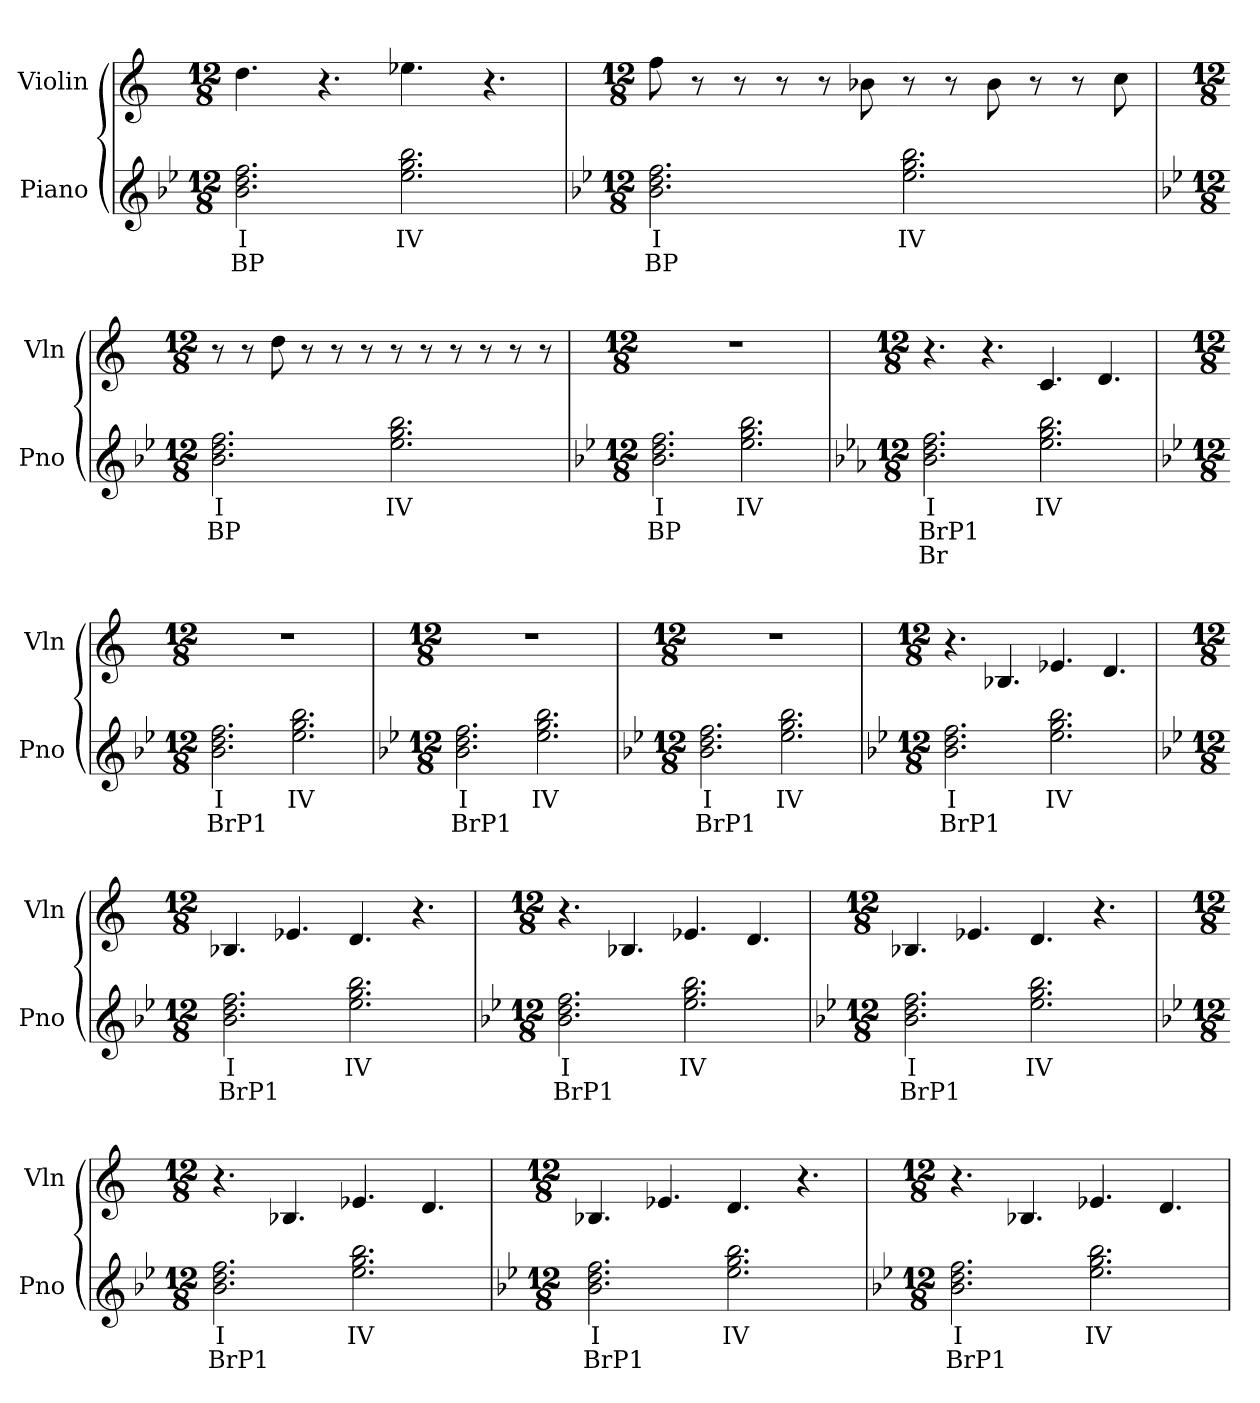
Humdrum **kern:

**kern	**text	**text	**text	**kern
*part2	*part2	*part2	*part2	*part1
*staff2	*staff2	*staff2	*staff2	*staff1
*I"Piano	*	*	*	*I"Violin
*I'Pno	*	*	*	*I'Vln
*k[b-e-]	*	*	*	*
*B-:	*	*	*	*
*M12/8	*	*	*	*M12/8
=	=	=	=	=
2.b- 2.dd 2.ff	I	BP	.	4.dd
.	.	.	.	4.r
2.ee- 2.gg 2.bb-	IV	.	.	4.ee-X
.	.	.	.	4.r
=	=	=	=	=
*k[b-e-]	*	*	*	*
*B-:	*	*	*	*
*M12/8	*	*	*	*M12/8
2.b- 2.dd 2.ff	I	BP	.	8ff
.	.	.	.	8r
.	.	.	.	8r
.	.	.	.	8r
.	.	.	.	8r
.	.	.	.	8b-X
2.ee- 2.gg 2.bb-	IV	.	.	8r
.	.	.	.	8r
.	.	.	.	8b-
.	.	.	.	8r
.	.	.	.	8r
.	.	.	.	8cc
=	=	=	=	=
*k[b-e-]	*	*	*	*
*B-:	*	*	*	*
*M12/8	*	*	*	*M12/8
2.b- 2.dd 2.ff	I	BP	.	8r
.	.	.	.	8r
.	.	.	.	8dd
.	.	.	.	8r
.	.	.	.	8r
.	.	.	.	8r
2.ee- 2.gg 2.bb-	IV	.	.	8r
.	.	.	.	8r
.	.	.	.	8r
.	.	.	.	8r
.	.	.	.	8r
.	.	.	.	8r
=	=	=	=	=
*k[b-e-]	*	*	*	*
*B-:	*	*	*	*
*M12/8	*	*	*	*M12/8
2.b- 2.dd 2.ff	I	BP	.	1.r
2.ee- 2.gg 2.bb-	IV	.	.	.
=	=	=	=	=
*k[b-e-a-]	*	*	*	*
*E-:	*	*	*	*
*M12/8	*	*	*	*M12/8
2.b- 2.dd 2.ff	I	BrP1	Br	4.r
.	.	.	.	4.r
2.ee- 2.gg 2.bb-	IV	.	.	4.c
.	.	.	.	4.d
=	=	=	=	=
*k[b-e-]	*	*	*	*
*B-:	*	*	*	*
*M12/8	*	*	*	*M12/8
2.b- 2.dd 2.ff	I	BrP1	.	1.r
2.ee- 2.gg 2.bb-	IV	.	.	.
=	=	=	=	=
*k[b-e-]	*	*	*	*
*B-:	*	*	*	*
*M12/8	*	*	*	*M12/8
2.b- 2.dd 2.ff	I	BrP1	.	1.r
2.ee- 2.gg 2.bb-	IV	.	.	.
=	=	=	=	=
*k[b-e-]	*	*	*	*
*B-:	*	*	*	*
*M12/8	*	*	*	*M12/8
2.b- 2.dd 2.ff	I	BrP1	.	1.r
2.ee- 2.gg 2.bb-	IV	.	.	.
=	=	=	=	=
*k[b-e-]	*	*	*	*
*B-:	*	*	*	*
*M12/8	*	*	*	*M12/8
2.b- 2.dd 2.ff	I	BrP1	.	4.r
.	.	.	.	4.B-X
2.ee- 2.gg 2.bb-	IV	.	.	4.e-X
.	.	.	.	4.d
=	=	=	=	=
*k[b-e-]	*	*	*	*
*B-:	*	*	*	*
*M12/8	*	*	*	*M12/8
2.b- 2.dd 2.ff	I	BrP1	.	4.B-X
.	.	.	.	4.e-X
2.ee- 2.gg 2.bb-	IV	.	.	4.d
.	.	.	.	4.r
=	=	=	=	=
*k[b-e-]	*	*	*	*
*B-:	*	*	*	*
*M12/8	*	*	*	*M12/8
2.b- 2.dd 2.ff	I	BrP1	.	4.r
.	.	.	.	4.B-X
2.ee- 2.gg 2.bb-	IV	.	.	4.e-X
.	.	.	.	4.d
=	=	=	=	=
*k[b-e-]	*	*	*	*
*B-:	*	*	*	*
*M12/8	*	*	*	*M12/8
2.b- 2.dd 2.ff	I	BrP1	.	4.B-X
.	.	.	.	4.e-X
2.ee- 2.gg 2.bb-	IV	.	.	4.d
.	.	.	.	4.r
=	=	=	=	=
*k[b-e-]	*	*	*	*
*B-:	*	*	*	*
*M12/8	*	*	*	*M12/8
2.b- 2.dd 2.ff	I	BrP1	.	4.r
.	.	.	.	4.B-X
2.ee- 2.gg 2.bb-	IV	.	.	4.e-X
.	.	.	.	4.d
=	=	=	=	=
*k[b-e-]	*	*	*	*
*B-:	*	*	*	*
*M12/8	*	*	*	*M12/8
2.b- 2.dd 2.ff	I	BrP1	.	4.B-X
.	.	.	.	4.e-X
2.ee- 2.gg 2.bb-	IV	.	.	4.d
.	.	.	.	4.r
=	=	=	=	=
*k[b-e-]	*	*	*	*
*B-:	*	*	*	*
*M12/8	*	*	*	*M12/8
2.b- 2.dd 2.ff	I	BrP1	.	4.r
.	.	.	.	4.B-X
2.ee- 2.gg 2.bb-	IV	.	.	4.e-X
.	.	.	.	4.d
=	=	=	=	=
*-	*-	*-	*-	*-
